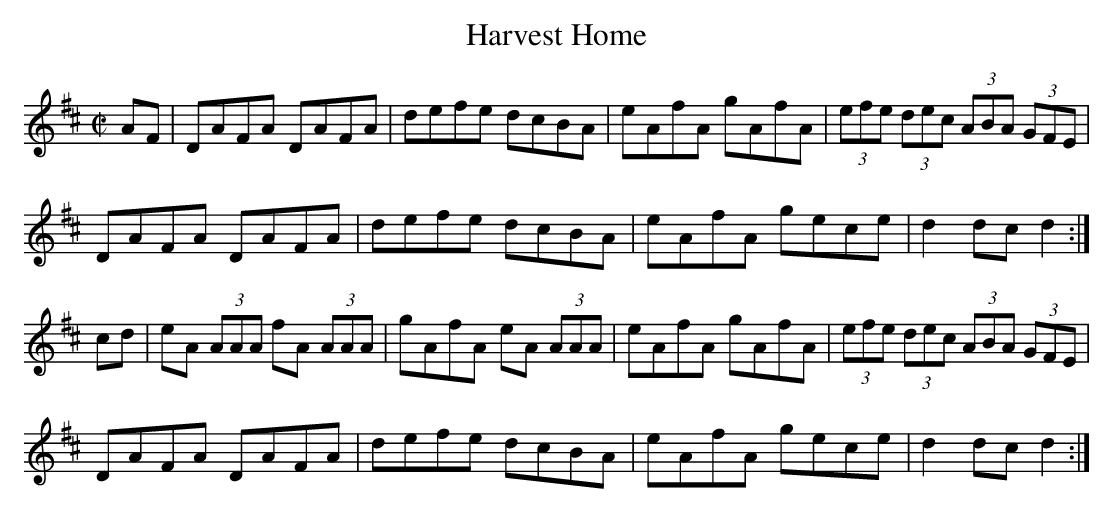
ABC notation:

X:1
T:Harvest Home
M:C|
L:1/8
K:D Major
AF|DAFA DAFA|defe dcBA|eAfA gAfA|(3efe (3dec (3ABA (3GFE|!
DAFA DAFA|defe dcBA|eAfA gece|d2dc d2:|!
cd|eA (3AAA fA (3AAA|gAfA eA (3AAA|eAfA gAfA|(3efe (3dec (3ABA (3GFE|!
DAFA DAFA|defe dcBA|eAfA gece|d2dc d2:|!
